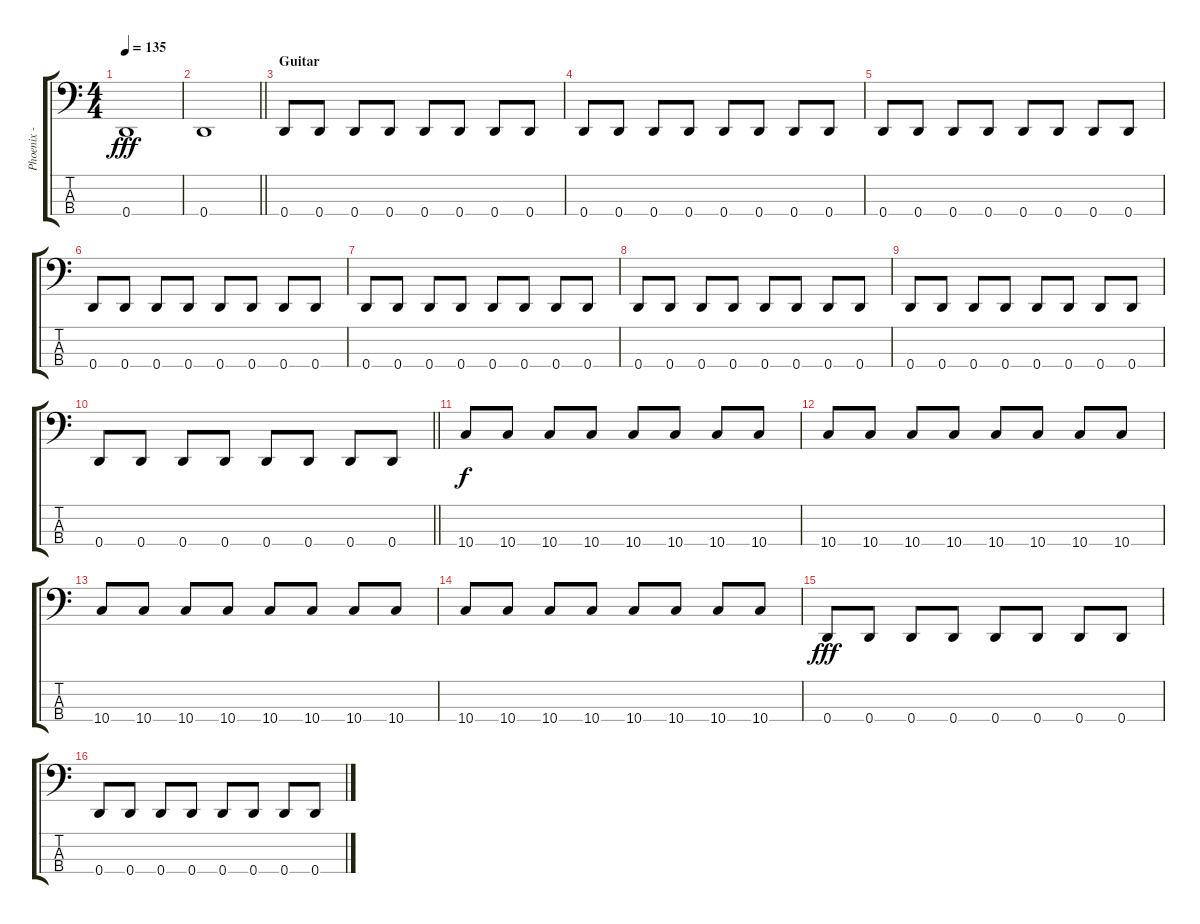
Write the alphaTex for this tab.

\track ("Phoenix - Bass" "Phoenix - ") {instrument electricbasspick}
\staff {score tabs}
\tuning (G2 D2 A1 D1) {hide}
\ts (4 4)
\tempo 135
\clef f4
\ks c
0.4.1{dy fff} |
\barLineRight lightlight
0.4.1 |
\section ("" "Guitar")
0.4.8 0.4.8 0.4.8 0.4.8 0.4.8 0.4.8 0.4.8 0.4.8 |
0.4.8 0.4.8 0.4.8 0.4.8 0.4.8 0.4.8 0.4.8 0.4.8 |
0.4.8 0.4.8 0.4.8 0.4.8 0.4.8 0.4.8 0.4.8 0.4.8 |
0.4.8 0.4.8 0.4.8 0.4.8 0.4.8 0.4.8 0.4.8 0.4.8 |
0.4.8 0.4.8 0.4.8 0.4.8 0.4.8 0.4.8 0.4.8 0.4.8 |
0.4.8 0.4.8 0.4.8 0.4.8 0.4.8 0.4.8 0.4.8 0.4.8 |
0.4.8 0.4.8 0.4.8 0.4.8 0.4.8 0.4.8 0.4.8 0.4.8 |
\barLineRight lightlight
0.4.8 0.4.8 0.4.8 0.4.8 0.4.8 0.4.8 0.4.8 0.4.8 |
\section ("" "")
10.4.8{dy f} 10.4.8 10.4.8 10.4.8 10.4.8 10.4.8 10.4.8 10.4.8 |
10.4.8 10.4.8 10.4.8 10.4.8 10.4.8 10.4.8 10.4.8 10.4.8 |
10.4.8 10.4.8 10.4.8 10.4.8 10.4.8 10.4.8 10.4.8 10.4.8 |
10.4.8 10.4.8 10.4.8 10.4.8 10.4.8 10.4.8 10.4.8 10.4.8 |
0.4.8{dy fff} 0.4.8 0.4.8 0.4.8 0.4.8 0.4.8 0.4.8 0.4.8 |
0.4.8 0.4.8 0.4.8 0.4.8 0.4.8 0.4.8 0.4.8 0.4.8
